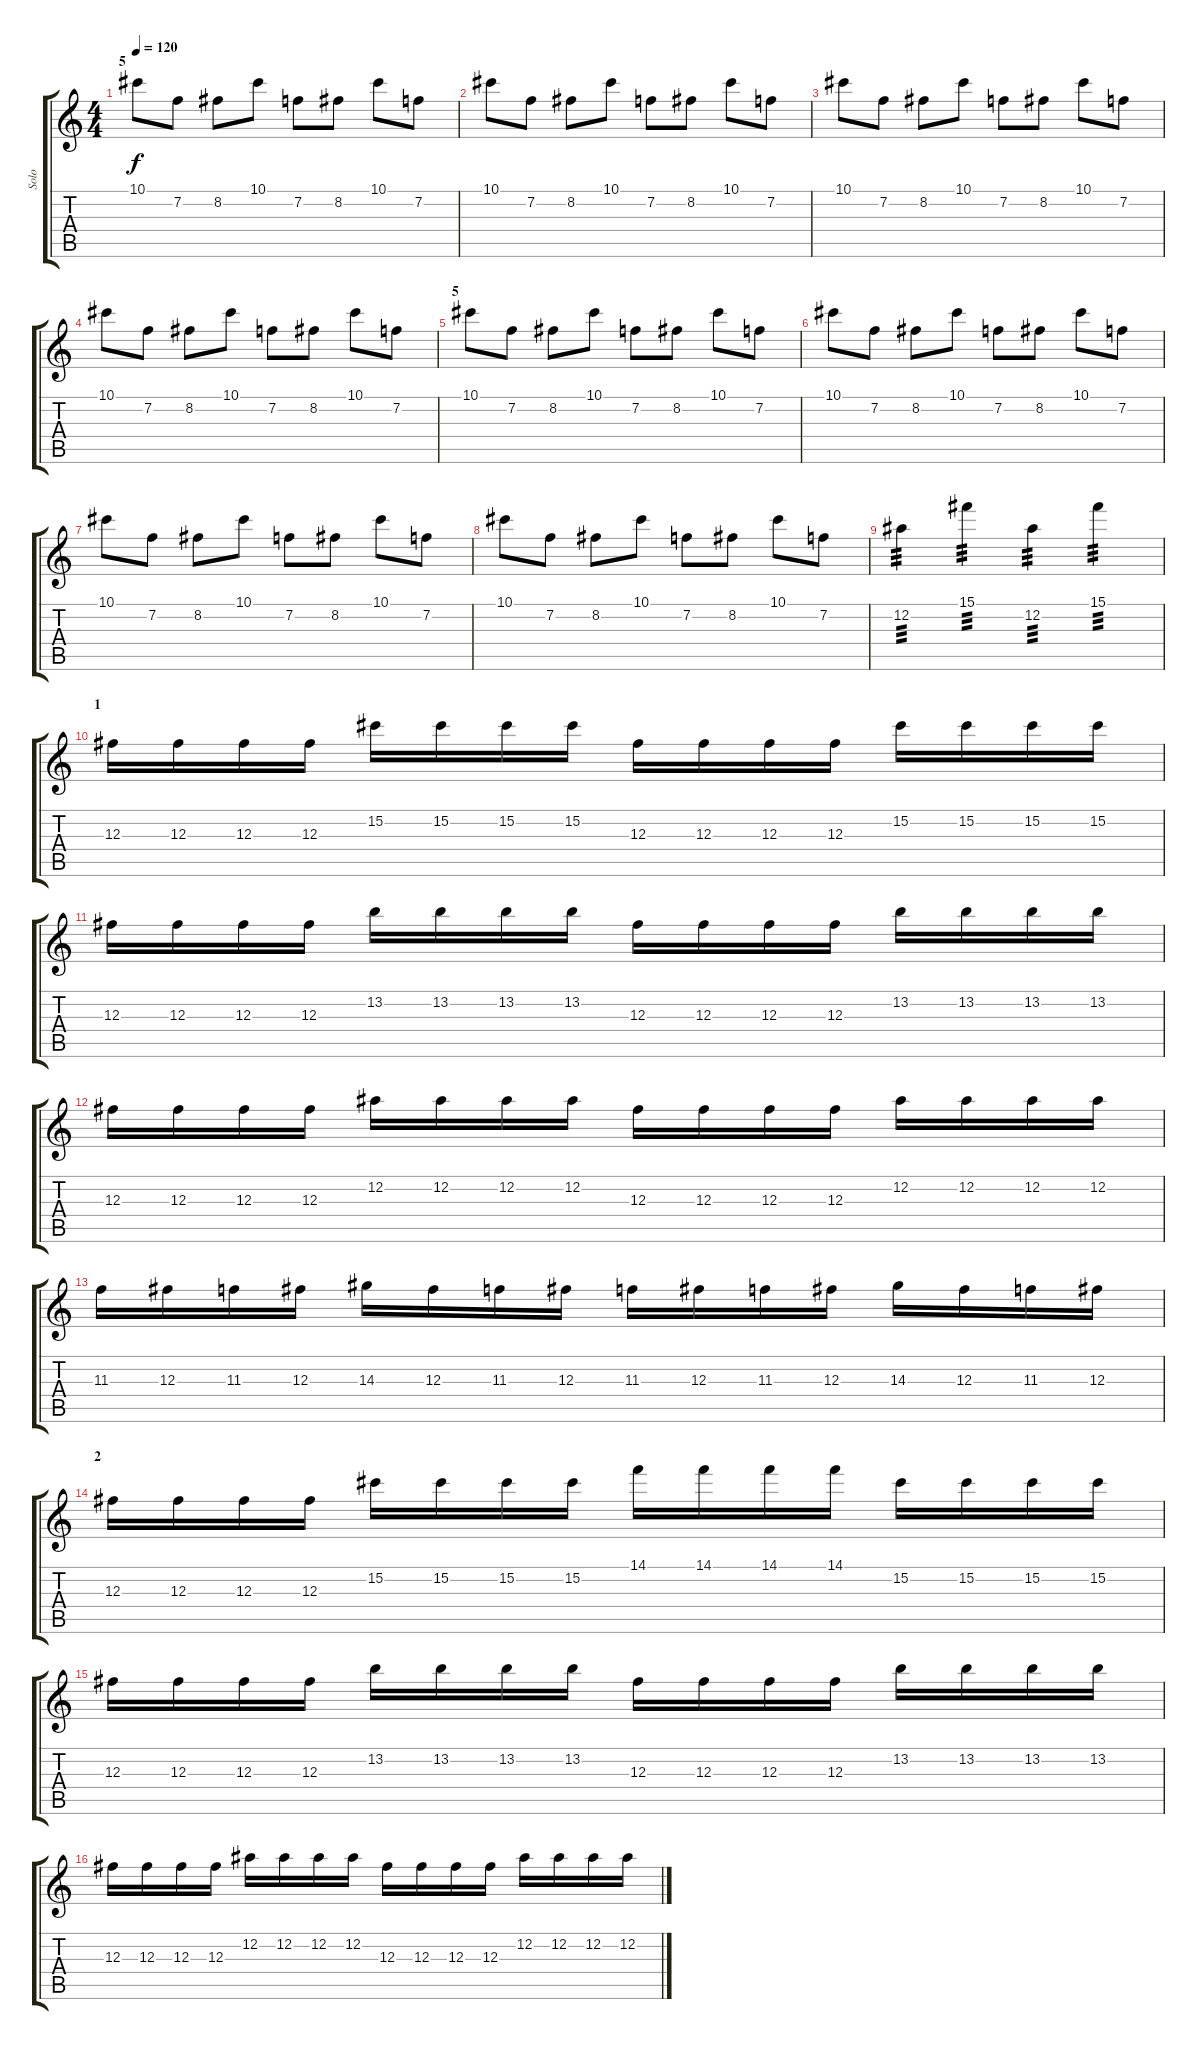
\track ("Solo" "Solo") {instrument distortionguitar}
\staff {score tabs}
\tuning (Eb4 Bb3 Gb3 Db3 Ab2 Eb2) {hide}
\ts (4 4)
\section ("" "5")
\tempo 120
\clef g2
\ks c
10.1.8{dy f} 7.2.8 8.2.8 10.1.8 7.2.8 8.2.8 10.1.8 7.2.8 |
10.1.8 7.2.8 8.2.8 10.1.8 7.2.8 8.2.8 10.1.8 7.2.8 |
10.1.8 7.2.8 8.2.8 10.1.8 7.2.8 8.2.8 10.1.8 7.2.8 |
10.1.8 7.2.8 8.2.8 10.1.8 7.2.8 8.2.8 10.1.8 7.2.8 |
\section ("" "5")
10.1.8 7.2.8 8.2.8 10.1.8 7.2.8 8.2.8 10.1.8 7.2.8 |
10.1.8 7.2.8 8.2.8 10.1.8 7.2.8 8.2.8 10.1.8 7.2.8 |
10.1.8 7.2.8 8.2.8 10.1.8 7.2.8 8.2.8 10.1.8 7.2.8 |
10.1.8 7.2.8 8.2.8 10.1.8 7.2.8 8.2.8 10.1.8 7.2.8 |
12.2.4{tp 3} 15.1.4{tp 3} 12.2.4{tp 3} 15.1.4{tp 3} |
\section ("" "1")
12.3.16 12.3.16 12.3.16 12.3.16 15.2.16 15.2.16 15.2.16 15.2.16 12.3.16 12.3.16 12.3.16 12.3.16 15.2.16 15.2.16 15.2.16 15.2.16 |
12.3.16 12.3.16 12.3.16 12.3.16 13.2.16 13.2.16 13.2.16 13.2.16 12.3.16 12.3.16 12.3.16 12.3.16 13.2.16 13.2.16 13.2.16 13.2.16 |
12.3.16 12.3.16 12.3.16 12.3.16 12.2.16 12.2.16 12.2.16 12.2.16 12.3.16 12.3.16 12.3.16 12.3.16 12.2.16 12.2.16 12.2.16 12.2.16 |
11.3.16 12.3.16 11.3.16 12.3.16 14.3.16 12.3.16 11.3.16 12.3.16 11.3.16 12.3.16 11.3.16 12.3.16 14.3.16 12.3.16 11.3.16 12.3.16 |
\section ("" "2")
12.3.16 12.3.16 12.3.16 12.3.16 15.2.16 15.2.16 15.2.16 15.2.16 14.1.16 14.1.16 14.1.16 14.1.16 15.2.16 15.2.16 15.2.16 15.2.16 |
12.3.16 12.3.16 12.3.16 12.3.16 13.2.16 13.2.16 13.2.16 13.2.16 12.3.16 12.3.16 12.3.16 12.3.16 13.2.16 13.2.16 13.2.16 13.2.16 |
12.3.16 12.3.16 12.3.16 12.3.16 12.2.16 12.2.16 12.2.16 12.2.16 12.3.16 12.3.16 12.3.16 12.3.16 12.2.16 12.2.16 12.2.16 12.2.16
